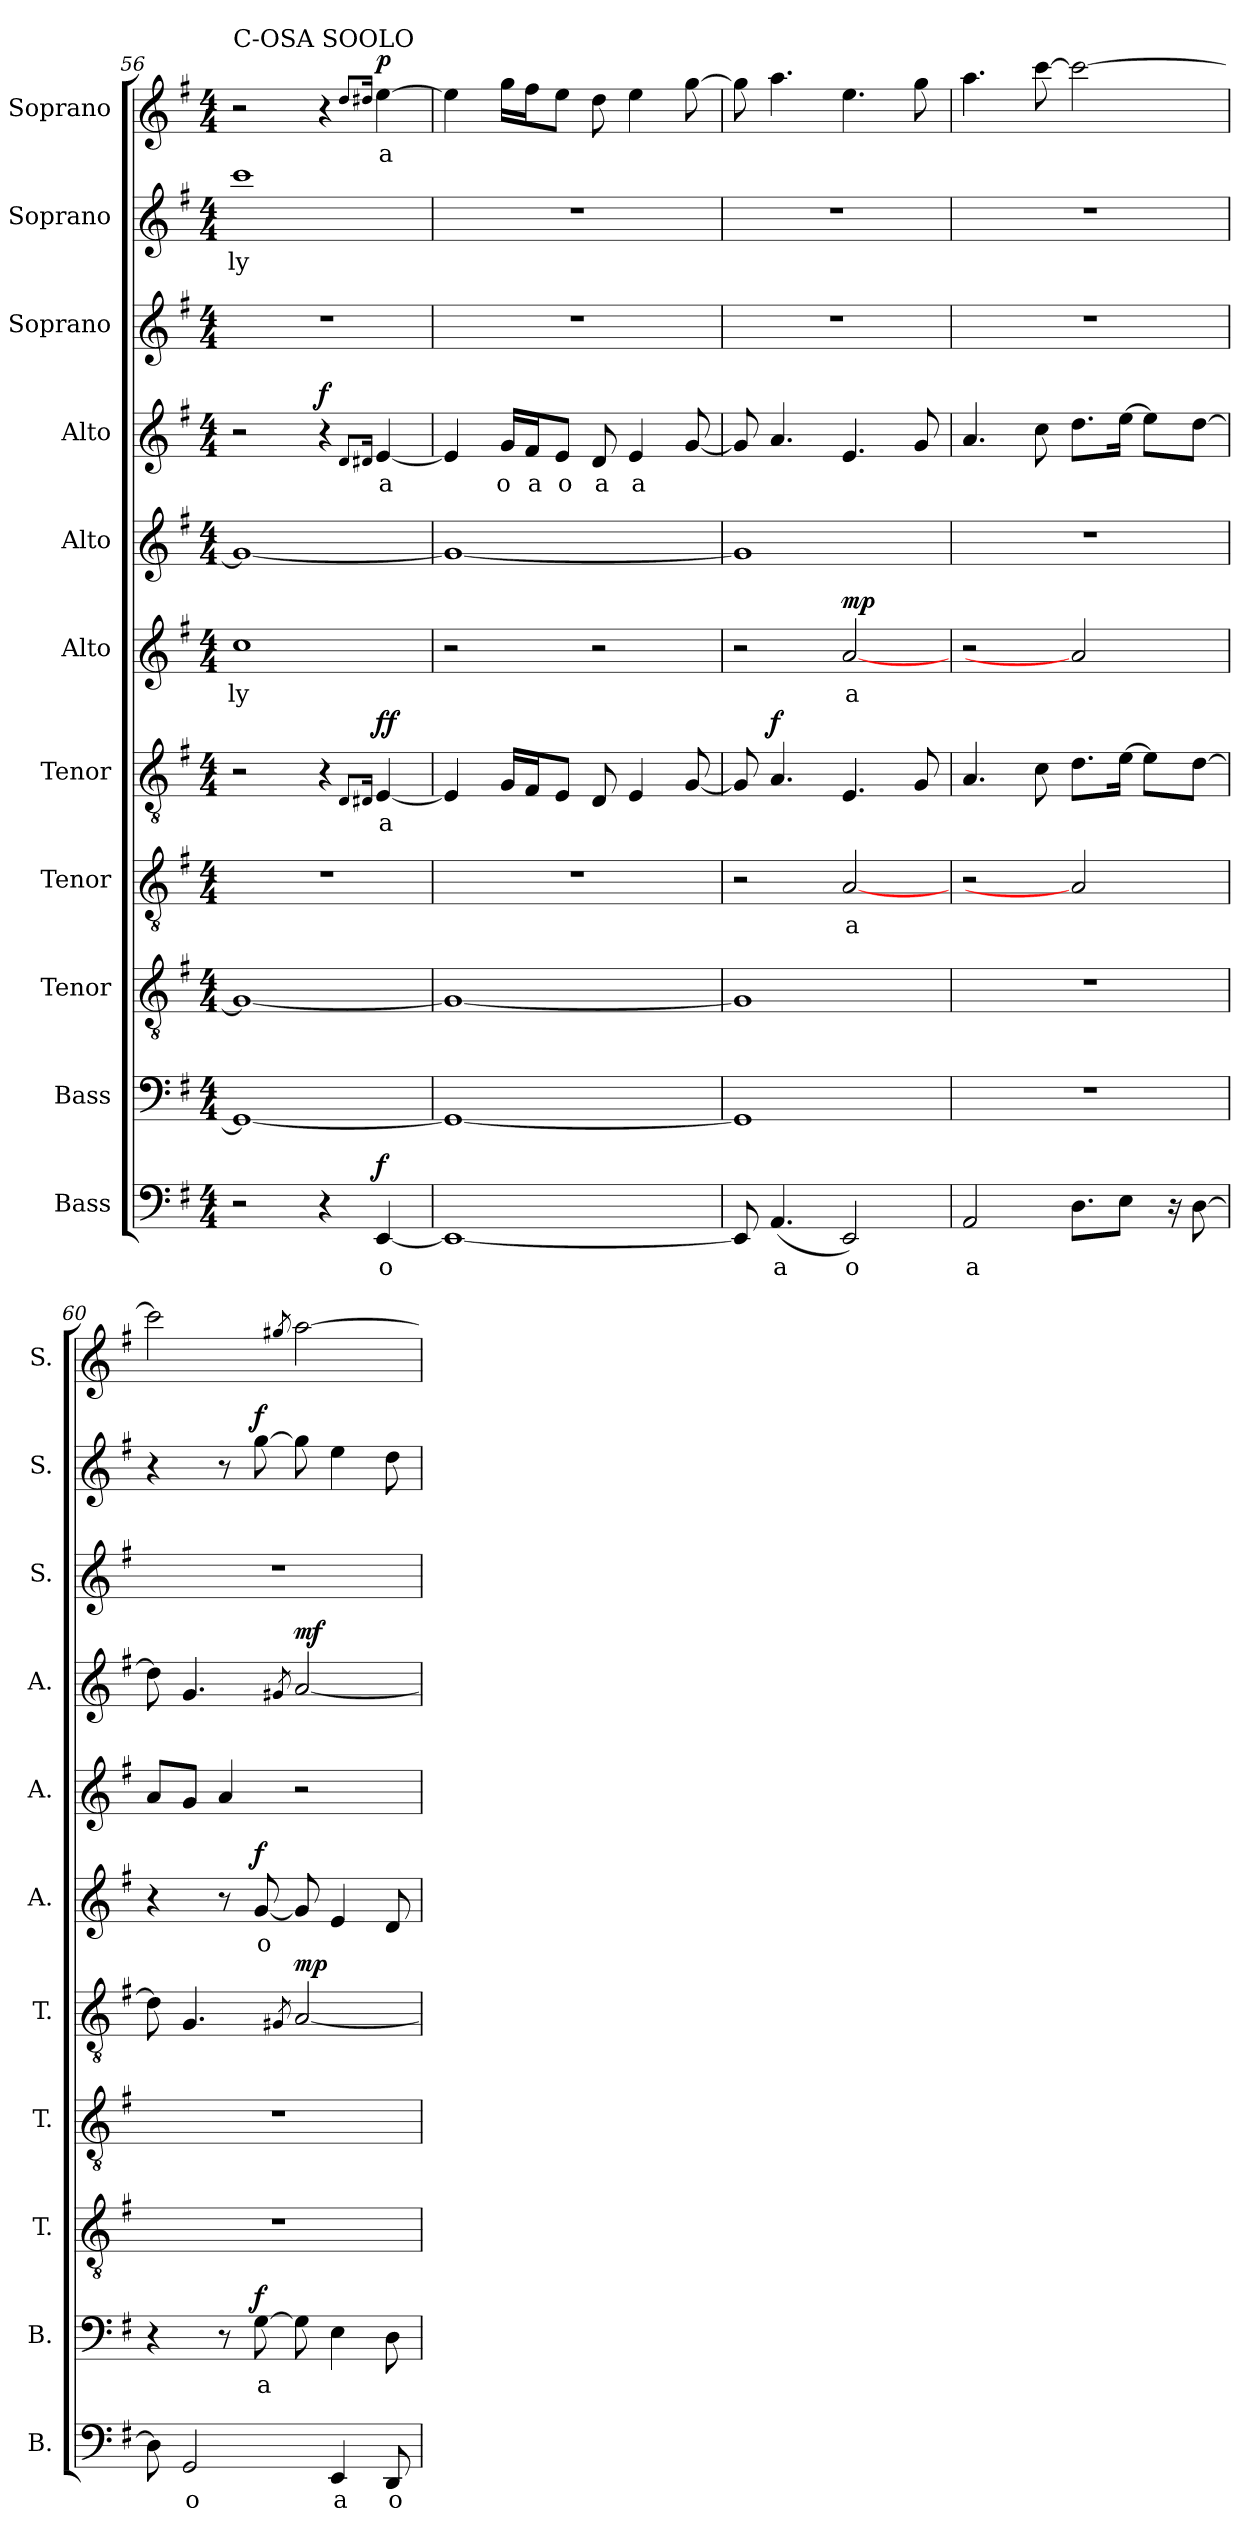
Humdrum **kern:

**kern	**text	**dynam	**kern	**text	**dynam	**kern	**kern	**text	**kern	**text	**dynam	**kern	**text	**dynam	**kern	**kern	**text	**dynam	**kern	**kern	**text	**dynam	**kern	**text	**dynam
*part11	*part11	*part11	*part10	*part10	*part10	*part9	*part8	*part8	*part7	*part7	*part7	*part6	*part6	*part6	*part5	*part4	*part4	*part4	*part3	*part2	*part2	*part2	*part1	*part1	*part1
*staff11	*staff11	*staff11	*staff10	*staff10	*staff10	*staff9	*staff8	*staff8	*staff7	*staff7	*staff7	*staff6	*staff6	*staff6	*staff5	*staff4	*staff4	*staff4	*staff3	*staff2	*staff2	*staff2	*staff1	*staff1	*staff1
*I"Bass	*	*	*I"Bass	*	*	*I"Tenor	*I"Tenor	*	*I"Tenor	*	*	*I"Alto	*	*	*I"Alto	*I"Alto	*	*	*I"Soprano	*I"Soprano	*	*	*I"Soprano	*	*
*I'B.	*	*	*I'B.	*	*	*I'T.	*I'T.	*	*I'T.	*	*	*I'A.	*	*	*I'A.	*I'A.	*	*	*I'S.	*I'S.	*	*	*I'S.	*	*
*clefF4	*	*	*clefF4	*	*	*clefGv2	*clefGv2	*	*clefGv2	*	*	*clefG2	*	*	*clefG2	*clefG2	*	*	*clefG2	*clefG2	*	*	*clefG2	*	*
*k[f#]	*	*	*k[f#]	*	*	*k[f#]	*k[f#]	*	*k[f#]	*	*	*k[f#]	*	*	*k[f#]	*k[f#]	*	*	*k[f#]	*k[f#]	*	*	*k[f#]	*	*
*M4/4	*	*	*M4/4	*	*	*M4/4	*M4/4	*	*M4/4	*	*	*M4/4	*	*	*M4/4	*M4/4	*	*	*M4/4	*M4/4	*	*	*M4/4	*	*
=56	=56	=56	=56	=56	=56	=56	=56	=56	=56	=56	=56	=56	=56	=56	=56	=56	=56	=56	=56	=56	=56	=56	=56	=56	=56
!	!	!	!	!	!	!	!	!	!	!	!	!	!	!	!	!	!	!	!	!	!	!	!LO:TX:a:t=C-OSA SOOLO	!	!
!	!	!	!	!	!	!	!	!	!	!	!	!	!LO:LY:b	!	!	!	!	!	!	!	!LO:LY:b	!	!	!	!
2r	.	.	1GG_	.	.	1G_	1r	.	2r	.	.	1cc	-ly	.	1g_	2r	.	.	1r	1ccc	-ly	.	2r	.	.
!	!	!	!	!	!	!	!	!	!	!	!	!	!	!	!	!	!	!LO:DY:b	!	!	!	!	!	!	!
4r	.	.	.	.	.	.	.	.	4r	.	.	.	.	.	.	4r	.	f	.	.	.	.	4r	.	.
*	*	*	*	*	*	*	*	*	*	*	*	*	*	*	*	*	*	*	*	*	*	*	*MM120	*	*
.	.	.	.	.	.	.	.	.	8qD/L	.	.	.	.	.	.	8qd/L	.	.	.	.	.	.	8qdd/L	.	.
.	.	.	.	.	.	.	.	.	16qD#X/Jk	.	.	.	.	.	.	16qd#X/Jk	.	.	.	.	.	.	16qdd#X/Jk	.	.
!	!LO:LY:b	!LO:DY:b	!	!	!	!	!	!	!	!LO:LY:b	!LO:DY:b	!	!	!	!	!	!LO:LY:b	!	!	!	!	!	!	!LO:LY:b	!LO:DY:b
[4EE/	o	f	.	.	.	.	.	.	[4E/	a	ff	.	.	.	.	[4e/	a	.	.	.	.	.	[4ee\	a	p
=57	=57	=57	=57	=57	=57	=57	=57	=57	=57	=57	=57	=57	=57	=57	=57	=57	=57	=57	=57	=57	=57	=57	=57	=57	=57
1EE_	.	.	1GG_	.	.	1G_	1r	.	4E/]	.	.	2r	.	.	1g_	4e/]	.	.	1r	1r	.	.	4ee\]	.	.
!	!	!	!	!	!	!	!	!	!	!	!	!	!	!	!	!	!LO:LY:b	!	!	!	!	!	!	!	!
.	.	.	.	.	.	.	.	.	16G/LL	.	.	.	.	.	.	16g/LL	o	.	.	.	.	.	16gg\LL	.	.
!	!	!	!	!	!	!	!	!	!	!	!	!	!	!	!	!	!LO:LY:b	!	!	!	!	!	!	!	!
.	.	.	.	.	.	.	.	.	16F#/J	.	.	.	.	.	.	16f#/J	a	.	.	.	.	.	16ff#\J	.	.
!	!	!	!	!	!	!	!	!	!	!	!	!	!	!	!	!	!LO:LY:b	!	!	!	!	!	!	!	!
.	.	.	.	.	.	.	.	.	8E/J	.	.	.	.	.	.	8e/J	o	.	.	.	.	.	8ee\J	.	.
!	!	!	!	!	!	!	!	!	!	!	!	!	!	!	!	!	!LO:LY:b	!	!	!	!	!	!	!	!
.	.	.	.	.	.	.	.	.	8D/	.	.	2r	.	.	.	8d/	a	.	.	.	.	.	8dd\	.	.
!	!	!	!	!	!	!	!	!	!	!	!	!	!	!	!	!	!LO:LY:b	!	!	!	!	!	!	!	!
.	.	.	.	.	.	.	.	.	4E/	.	.	.	.	.	.	4e/	a	.	.	.	.	.	4ee\	.	.
.	.	.	.	.	.	.	.	.	[8G/	.	.	.	.	.	.	[8g/	.	.	.	.	.	.	[8gg\	.	.
!!LO:PB:g=z
=58	=58	=58	=58	=58	=58	=58	=58	=58	=58	=58	=58	=58	=58	=58	=58	=58	=58	=58	=58	=58	=58	=58	=58	=58	=58
8EE/]	.	.	1GG]	.	.	1G]	2r	.	8G/]	.	.	2r	.	.	1g]	8g/]	.	.	1r	1r	.	.	8gg\]	.	.
!	!LO:LY:b	!	!	!	!	!	!	!	!	!	!LO:DY:b	!	!	!	!	!	!	!	!	!	!	!	!	!	!
(<4.AA/	a	.	.	.	.	.	.	.	4.A/	.	f	.	.	.	.	4.a/	.	.	.	.	.	.	4.aa\	.	.
!	!LO:LY:b	!	!	!	!	!	!	!LO:LY:b	!	!	!	!	!LO:LY:b	!LO:DY:b	!	!	!	!	!	!	!	!	!	!	!
2EE/)	o	.	.	.	.	.	[2A/	a	4.E/	.	.	[2a/	a	mp	.	4.e/	.	.	.	.	.	.	4.ee\	.	.
.	.	.	.	.	.	.	.	.	8G/	.	.	.	.	.	.	8g/	.	.	.	.	.	.	8gg\	.	.
=59	=59	=59	=59	=59	=59	=59	=59	=59	=59	=59	=59	=59	=59	=59	=59	=59	=59	=59	=59	=59	=59	=59	=59	=59	=59
!	!LO:LY:b	!	!	!	!	!	!	!	!	!	!	!	!	!	!	!	!	!	!	!	!	!	!	!	!
2AA/	a	.	1r	.	.	1r	2r	.	4.A/	.	.	2r	.	.	1r	4.a/	.	.	1r	1r	.	.	4.aa\	.	.
.	.	.	.	.	.	.	.	.	8c\	.	.	.	.	.	.	8cc\	.	.	.	.	.	.	[8ccc\	.	.
8.D\L	.	.	.	.	.	.	2A/]	.	8.d\L	.	.	2a/]	.	.	.	8.dd\L	.	.	.	.	.	.	2ccc\_	.	.
8E\J	.	.	.	.	.	.	.	.	[16e\Jk	.	.	.	.	.	.	[16ee\Jk	.	.	.	.	.	.	.	.	.
.	.	.	.	.	.	.	.	.	8e\L]	.	.	.	.	.	.	8ee\L]	.	.	.	.	.	.	.	.	.
16r	.	.	.	.	.	.	.	.	.	.	.	.	.	.	.	.	.	.	.	.	.	.	.	.	.
[8D\	.	.	.	.	.	.	.	.	[8d\J	.	.	.	.	.	.	[8dd\J	.	.	.	.	.	.	.	.	.
=60	=60	=60	=60	=60	=60	=60	=60	=60	=60	=60	=60	=60	=60	=60	=60	=60	=60	=60	=60	=60	=60	=60	=60	=60	=60
8D\]	.	.	4r	.	.	1r	1r	.	8d\]	.	.	4r	.	.	8a/L	8dd\]	.	.	1r	4r	.	.	2ccc\]	.	.
!	!LO:LY:b	!	!	!	!	!	!	!	!	!	!	!	!	!	!	!	!	!	!	!	!	!	!	!	!
2GG/	o	.	.	.	.	.	.	.	4.G/	.	.	.	.	.	8g/J	4.g/	.	.	.	.	.	.	.	.	.
.	.	.	8r	.	.	.	.	.	.	.	.	8r	.	.	4a/	.	.	.	.	8r	.	.	.	.	.
!	!	!	!	!LO:LY:b	!LO:DY:b	!	!	!	!	!	!	!	!LO:LY:b	!LO:DY:b	!	!	!	!	!	!	!	!LO:DY:b	!	!	!
.	.	.	[8G\	a	f	.	.	.	.	.	.	[8g/	o	f	.	.	.	.	.	[8gg\	.	f	.	.	.
.	.	.	.	.	.	.	.	.	8qG#X/	.	.	.	.	.	.	8qg#X/	.	.	.	.	.	.	8qgg#X/	.	.
!	!	!	!	!	!	!	!	!	!	!	!LO:DY:b	!	!	!	!	!	!	!LO:DY:b	!	!	!	!	!	!	!
.	.	.	8G\]	.	.	.	.	.	[2A/	.	mp	8g/]	.	.	2r	[2a/	.	mf	.	8gg\]	.	.	[2aa\	.	.
!	!LO:LY:b	!	!	!	!	!	!	!	!	!	!	!	!	!	!	!	!	!	!	!	!	!	!	!	!
4EE/	a	.	4E\	.	.	.	.	.	.	.	.	4e/	.	.	.	.	.	.	.	4ee\	.	.	.	.	.
!	!LO:LY:b	!	!	!	!	!	!	!	!	!	!	!	!	!	!	!	!	!	!	!	!	!	!	!	!
8DD/	o	.	8D\	.	.	.	.	.	.	.	.	8d/	.	.	.	.	.	.	.	8dd\	.	.	.	.	.
=	=	=	=	=	=	=	=	=	=	=	=	=	=	=	=	=	=	=	=	=	=	=	=	=	=
*-	*-	*-	*-	*-	*-	*-	*-	*-	*-	*-	*-	*-	*-	*-	*-	*-	*-	*-	*-	*-	*-	*-	*-	*-	*-
